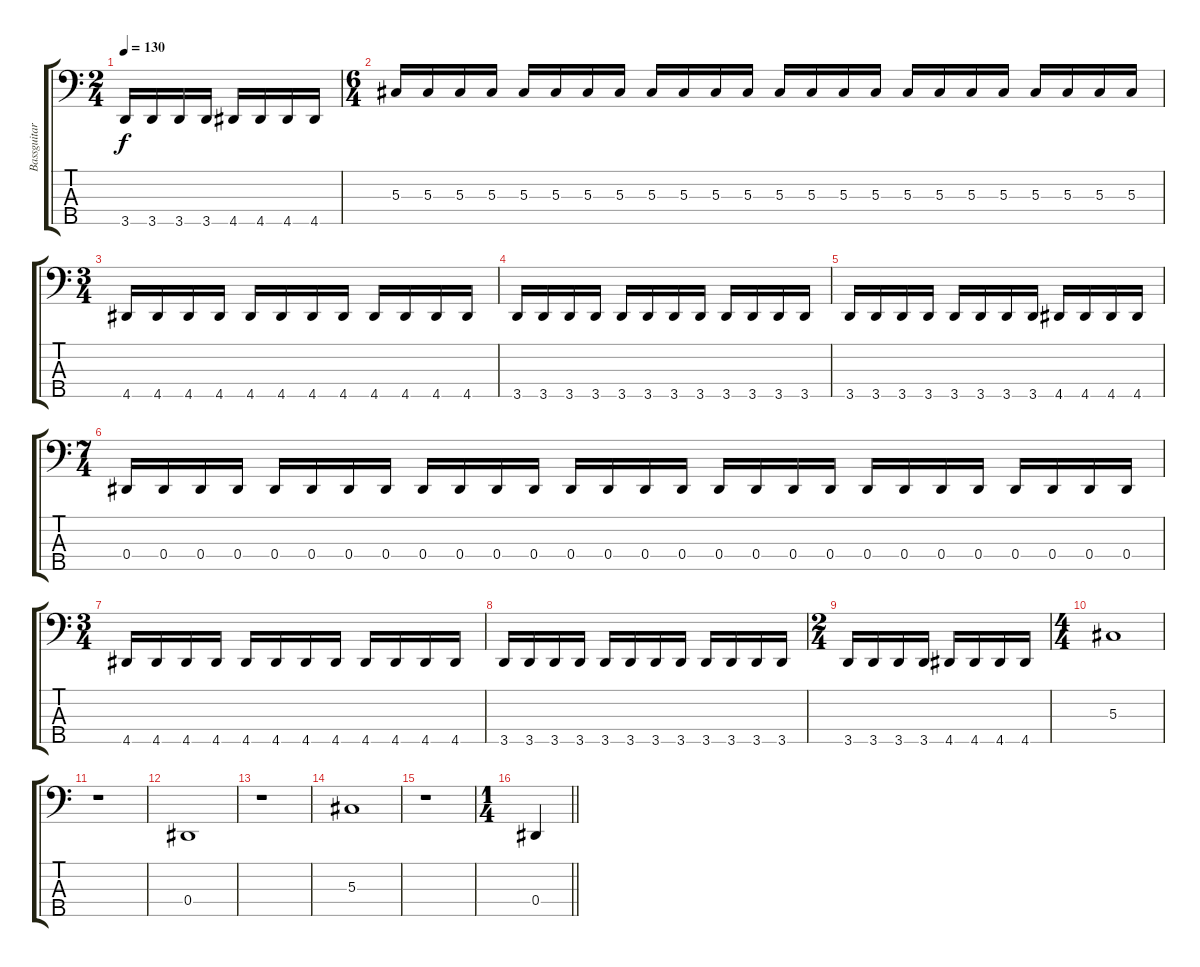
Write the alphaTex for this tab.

\track ("Bassguitar" "Bassguitar") {instrument electricbassfinger}
\staff {score tabs}
\tuning (Gb2 Db2 Ab1 Eb1 B0) {hide}
\ts (2 4)
\tempo 130
\clef f4
\ks c
3.5.16{dy f} 3.5.16 3.5.16 3.5.16 4.5.16 4.5.16 4.5.16 4.5.16 |
\ts (6 4)
5.3.16 5.3.16 5.3.16 5.3.16 5.3.16 5.3.16 5.3.16 5.3.16 5.3.16 5.3.16 5.3.16 5.3.16 5.3.16 5.3.16 5.3.16 5.3.16 5.3.16 5.3.16 5.3.16 5.3.16 5.3.16 5.3.16 5.3.16 5.3.16 |
\ts (3 4)
4.5.16 4.5.16 4.5.16 4.5.16 4.5.16 4.5.16 4.5.16 4.5.16 4.5.16 4.5.16 4.5.16 4.5.16 |
3.5.16 3.5.16 3.5.16 3.5.16 3.5.16 3.5.16 3.5.16 3.5.16 3.5.16 3.5.16 3.5.16 3.5.16 |
3.5.16 3.5.16 3.5.16 3.5.16 3.5.16 3.5.16 3.5.16 3.5.16 4.5.16 4.5.16 4.5.16 4.5.16 |
\ts (7 4)
0.4.16 0.4.16 0.4.16 0.4.16 0.4.16 0.4.16 0.4.16 0.4.16 0.4.16 0.4.16 0.4.16 0.4.16 0.4.16 0.4.16 0.4.16 0.4.16 0.4.16 0.4.16 0.4.16 0.4.16 0.4.16 0.4.16 0.4.16 0.4.16 0.4.16 0.4.16 0.4.16 0.4.16 |
\ts (3 4)
4.5.16 4.5.16 4.5.16 4.5.16 4.5.16 4.5.16 4.5.16 4.5.16 4.5.16 4.5.16 4.5.16 4.5.16 |
3.5.16 3.5.16 3.5.16 3.5.16 3.5.16 3.5.16 3.5.16 3.5.16 3.5.16 3.5.16 3.5.16 3.5.16 |
\ts (2 4)
3.5.16 3.5.16 3.5.16 3.5.16 4.5.16 4.5.16 4.5.16 4.5.16 |
\ts (4 4)
5.3.1 |
r.1 |
0.4.1 |
r.1 |
5.3.1 |
r.1 |
\ts (1 4)
\barLineRight lightlight
0.4.4
